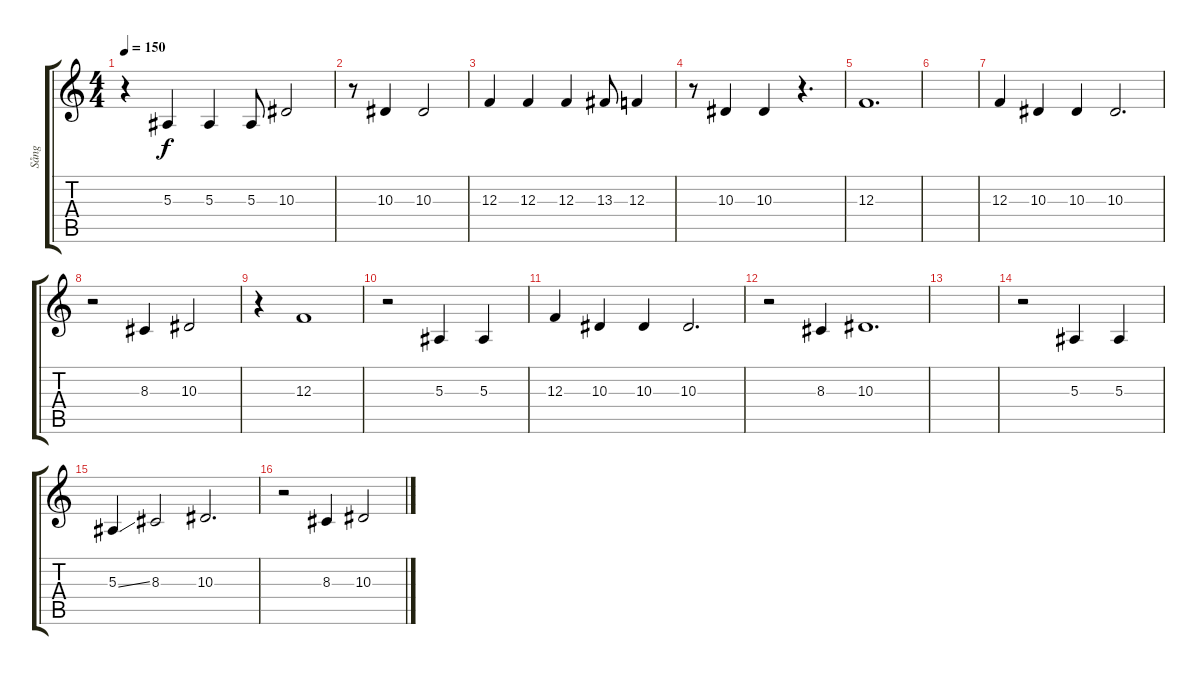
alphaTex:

\track ("Sång" "Sång") {instrument harmonica}
\staff {score tabs}
\tuning (D4 A3 F3 C3 G2 C2) {hide}
\ts (4 4)
\tempo 150
\clef g2
\ks c
r.4{dy f} 5.3.4 5.3.4 5.3.8 10.3.2 |
r.8 10.3.4 10.3.2 |
12.3.4 12.3.4 12.3.4 13.3.8 12.3.4 |
r.8 10.3.4 10.3.4 r.4{d} |
12.3.1{d} |
|
12.3.4 10.3.4 10.3.4 10.3.2{d} |
r.2 8.3.4 10.3.2 |
r.4 12.3.1 |
r.2 5.3.4 5.3.4 |
12.3.4 10.3.4 10.3.4 10.3.2{d} |
r.2 8.3.4 10.3.1{d} |
|
r.2 5.3.4 5.3.4 |
5.3{ss}.4 8.3.2 10.3.2{d} |
r.2 8.3.4 10.3.2
